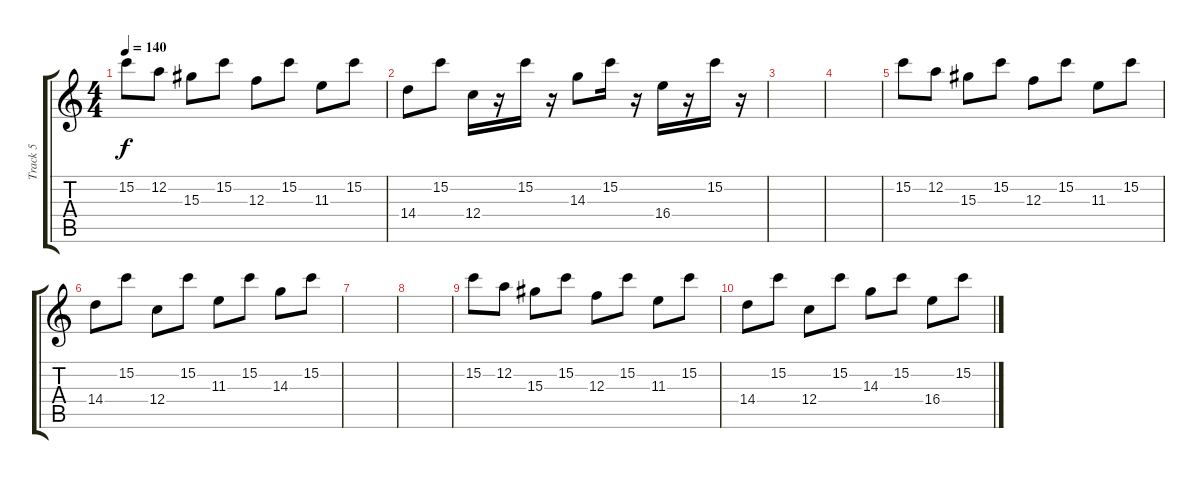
\track ("Track 5" "Track 5") {instrument overdrivenguitar}
\staff {score tabs}
\tuning (D4 A3 F3 C3 G2 C2) {hide}
\ts (4 4)
\tempo 140
\clef g2
\ks c
15.2.8{dy f} 12.2.8 15.3.8 15.2.8 12.3.8 15.2.8 11.3.8 15.2.8 |
14.4.8 15.2.8 12.4.16 r.16 15.2.16 r.16 14.3.8 15.2.16 r.16 16.4.16 r.16 15.2.16 r.16 |
|
|
15.2.8 12.2.8 15.3.8 15.2.8 12.3.8 15.2.8 11.3.8 15.2.8 |
14.4.8 15.2.8 12.4.8 15.2.8 11.3.8 15.2.8 14.3.8 15.2.8 |
|
|
15.2.8 12.2.8 15.3.8 15.2.8 12.3.8 15.2.8 11.3.8 15.2.8 |
14.4.8 15.2.8 12.4.8 15.2.8 14.3.8 15.2.8 16.4.8 15.2.8
